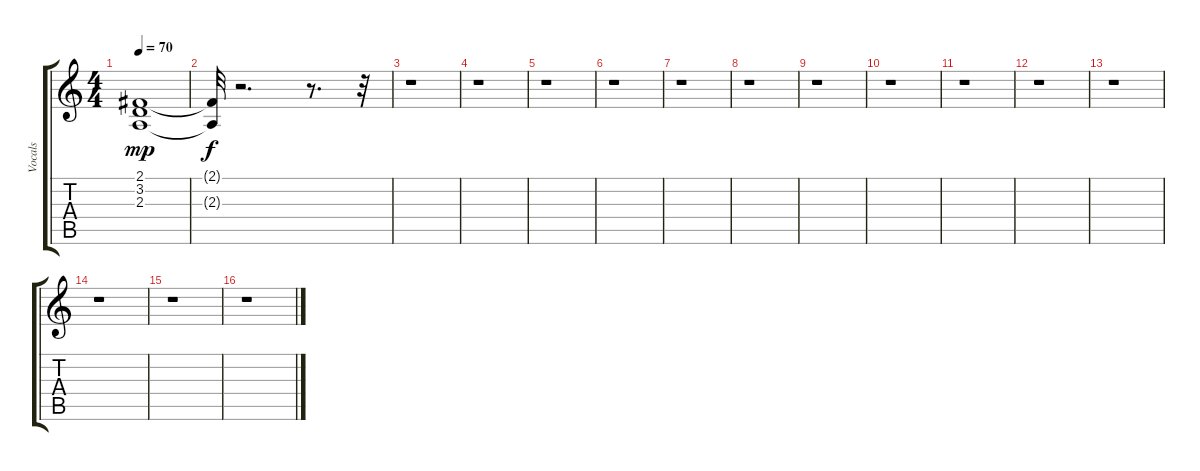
\track ("Vocals" "Vocals") {instrument synthvoice}
\staff {score tabs}
\tuning (E4 B3 G3 D3 A2 E2) {hide}
\ts (4 4)
\tempo 70
\clef g2
\ks c
(2.1 3.2 2.3).1{dy mp} |
(2.1{t} 2.3{t}).32{dy f} r.2{d} r.8{d} r.32 |
r.1 |
r.1 |
r.1 |
r.1 |
r.1 |
r.1 |
r.1 |
r.1 |
r.1 |
r.1 |
r.1 |
r.1 |
r.1 |
r.1
